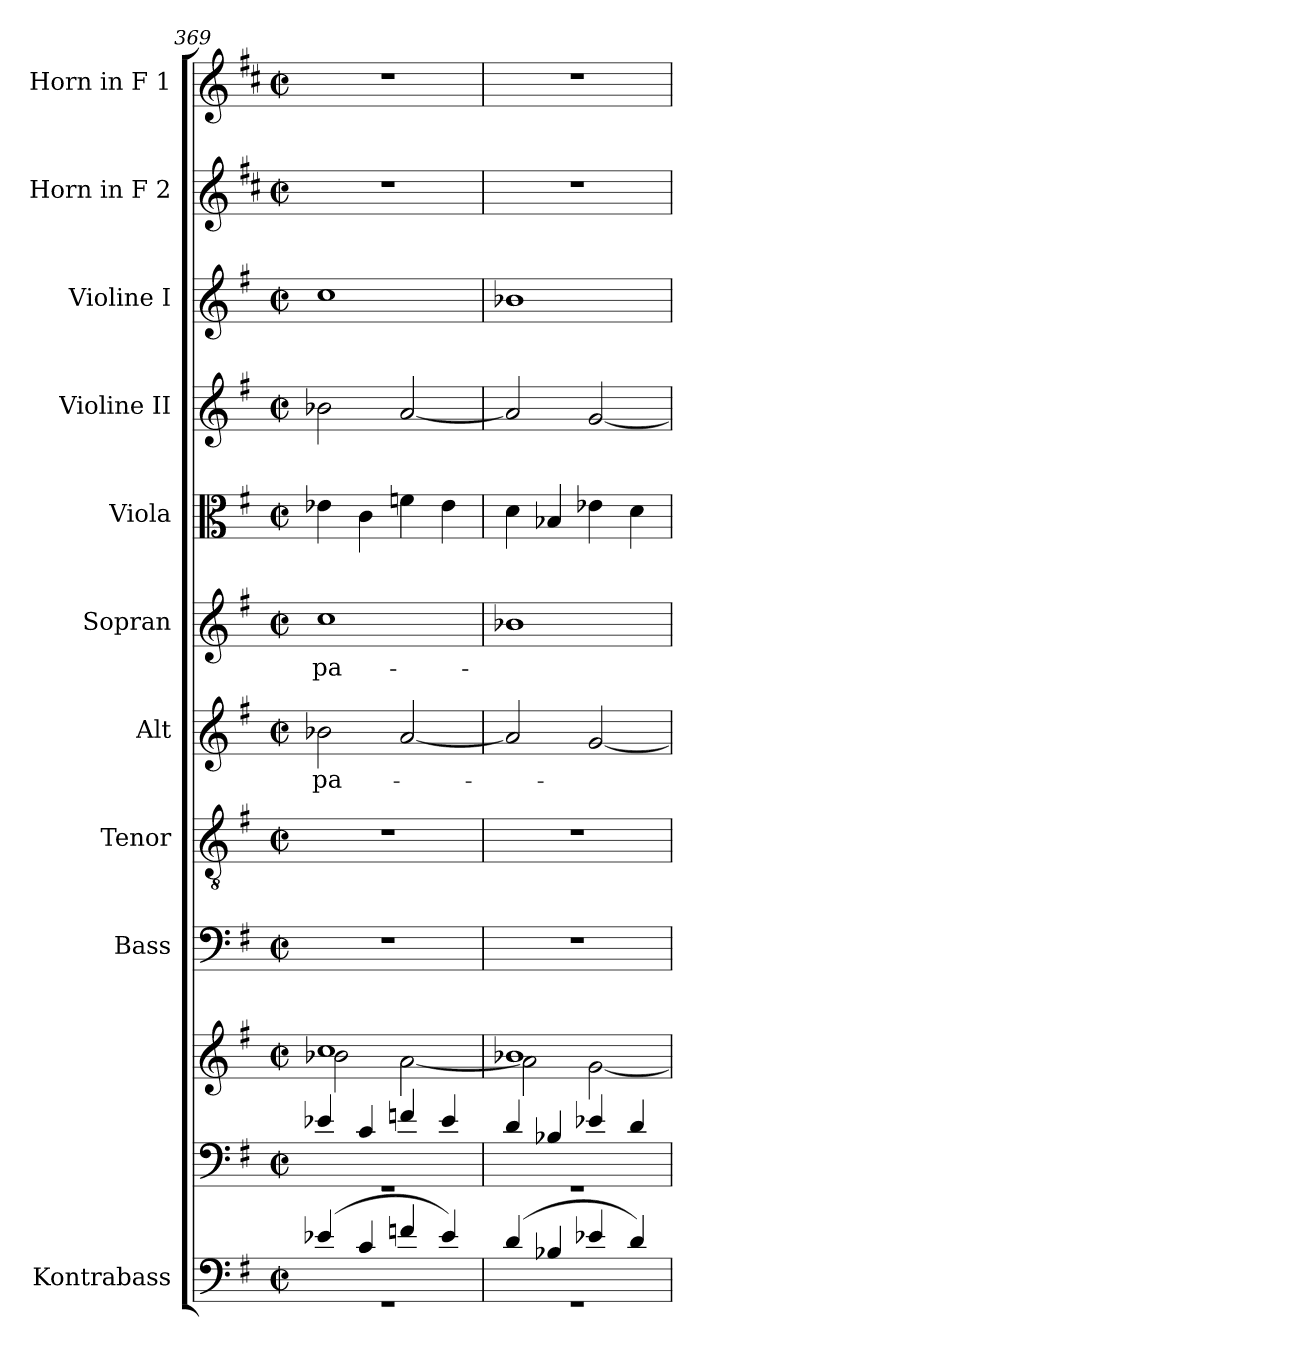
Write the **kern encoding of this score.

**kern	**kern	**kern	**kern	**kern	**kern	**text	**kern	**text	**kern	**kern	**kern	**kern	**kern
*part11	*part10	*part10	*part9	*part8	*part7	*part7	*part6	*part6	*part5	*part4	*part3	*part2	*part1
*staff12	*staff11	*staff10	*staff9	*staff8	*staff7	*staff7	*staff6	*staff6	*staff5	*staff4	*staff3	*staff2	*staff1
*I"Kontrabass	*	*	*I"Bass	*I"Tenor	*I"Alt	*	*I"Sopran	*	*I"Viola	*I"Violine II	*I"Violine I	*I"Horn in F 2	*I"Horn in F 1
*I'Kb.	*	*	*I'B.	*I'T.	*I'A.	*	*I'S.	*	*I'Vla.	*I'Vl. II	*I'Vl. I	*	*
!!LO:PB:g=z
*clefF4	*clefF4	*clefG2	*clefF4	*clefGv2	*clefG2	*	*clefG2	*	*clefC3	*clefG2	*clefG2	*clefG2	*clefG2
*ITrd7c12	*	*	*	*	*	*	*	*	*	*	*	*ITrd4c7	*ITrd4c7
*k[f#]	*k[f#]	*k[f#]	*k[f#]	*k[f#]	*k[f#]	*	*k[f#]	*	*k[f#]	*k[f#]	*k[f#]	*k[f#]	*k[f#]
*G:	*G:	*G:	*G:	*G:	*G:	*	*G:	*	*G:	*G:	*G:	*G:	*G:
*M2/2	*M2/2	*M2/2	*M2/2	*M2/2	*M2/2	*	*M2/2	*	*M2/2	*M2/2	*M2/2	*M2/2	*M2/2
*met(c|)	*met(c|)	*met(c|)	*met(c|)	*met(c|)	*met(c|)	*	*met(c|)	*	*met(c|)	*met(c|)	*met(c|)	*met(c|)	*met(c|)
=369	=369	=369	=369	=369	=369	=369	=369	=369	=369	=369	=369	=369	=369
*^	*^	*^	*	*	*	*	*	*	*	*	*	*	*
!	!	!	!	!	!	!	!	!	!LO:LY:b	!	!LO:LY:b	!	!	!	!	!
(<4E-X/	1rGG	4e-X/	1rGG	1cc	2b-X\	1r	1r	2b-X\	pa-	1cc	pa-	4e-X\	2b-X\	1cc	1r	1r
4C/	.	4c/	.	.	.	.	.	.	.	.	.	4c\	.	.	.	.
4Fn/	.	4fn/	.	.	[<2a\	.	.	[2a/	.	.	.	4fn\	[2a/	.	.	.
4E-/)	.	4e-/	.	.	.	.	.	.	.	.	.	4e-\	.	.	.	.
=370	=370	=370	=370	=370	=370	=370	=370	=370	=370	=370	=370	=370	=370	=370	=370	=370
(<4D/	1rGG	4d/	1rGG	1b-X	2a\]	1r	1r	2a/]	.	1b-X	.	4d\	2a/]	1b-X	1r	1r
4BB-X/	.	4B-X/	.	.	.	.	.	.	.	.	.	4B-X/	.	.	.	.
4E-X/	.	4e-X/	.	.	[<2g\	.	.	[2g/	.	.	.	4e-X\	[2g/	.	.	.
4D/)	.	4d/	.	.	.	.	.	.	.	.	.	4d\	.	.	.	.
*v	*v	*	*	*	*	*	*	*	*	*	*	*	*	*	*	*
*	*v	*v	*	*	*	*	*	*	*	*	*	*	*	*	*
*	*	*v	*v	*	*	*	*	*	*	*	*	*	*	*
=	=	=	=	=	=	=	=	=	=	=	=	=	=
*-	*-	*-	*-	*-	*-	*-	*-	*-	*-	*-	*-	*-	*-
